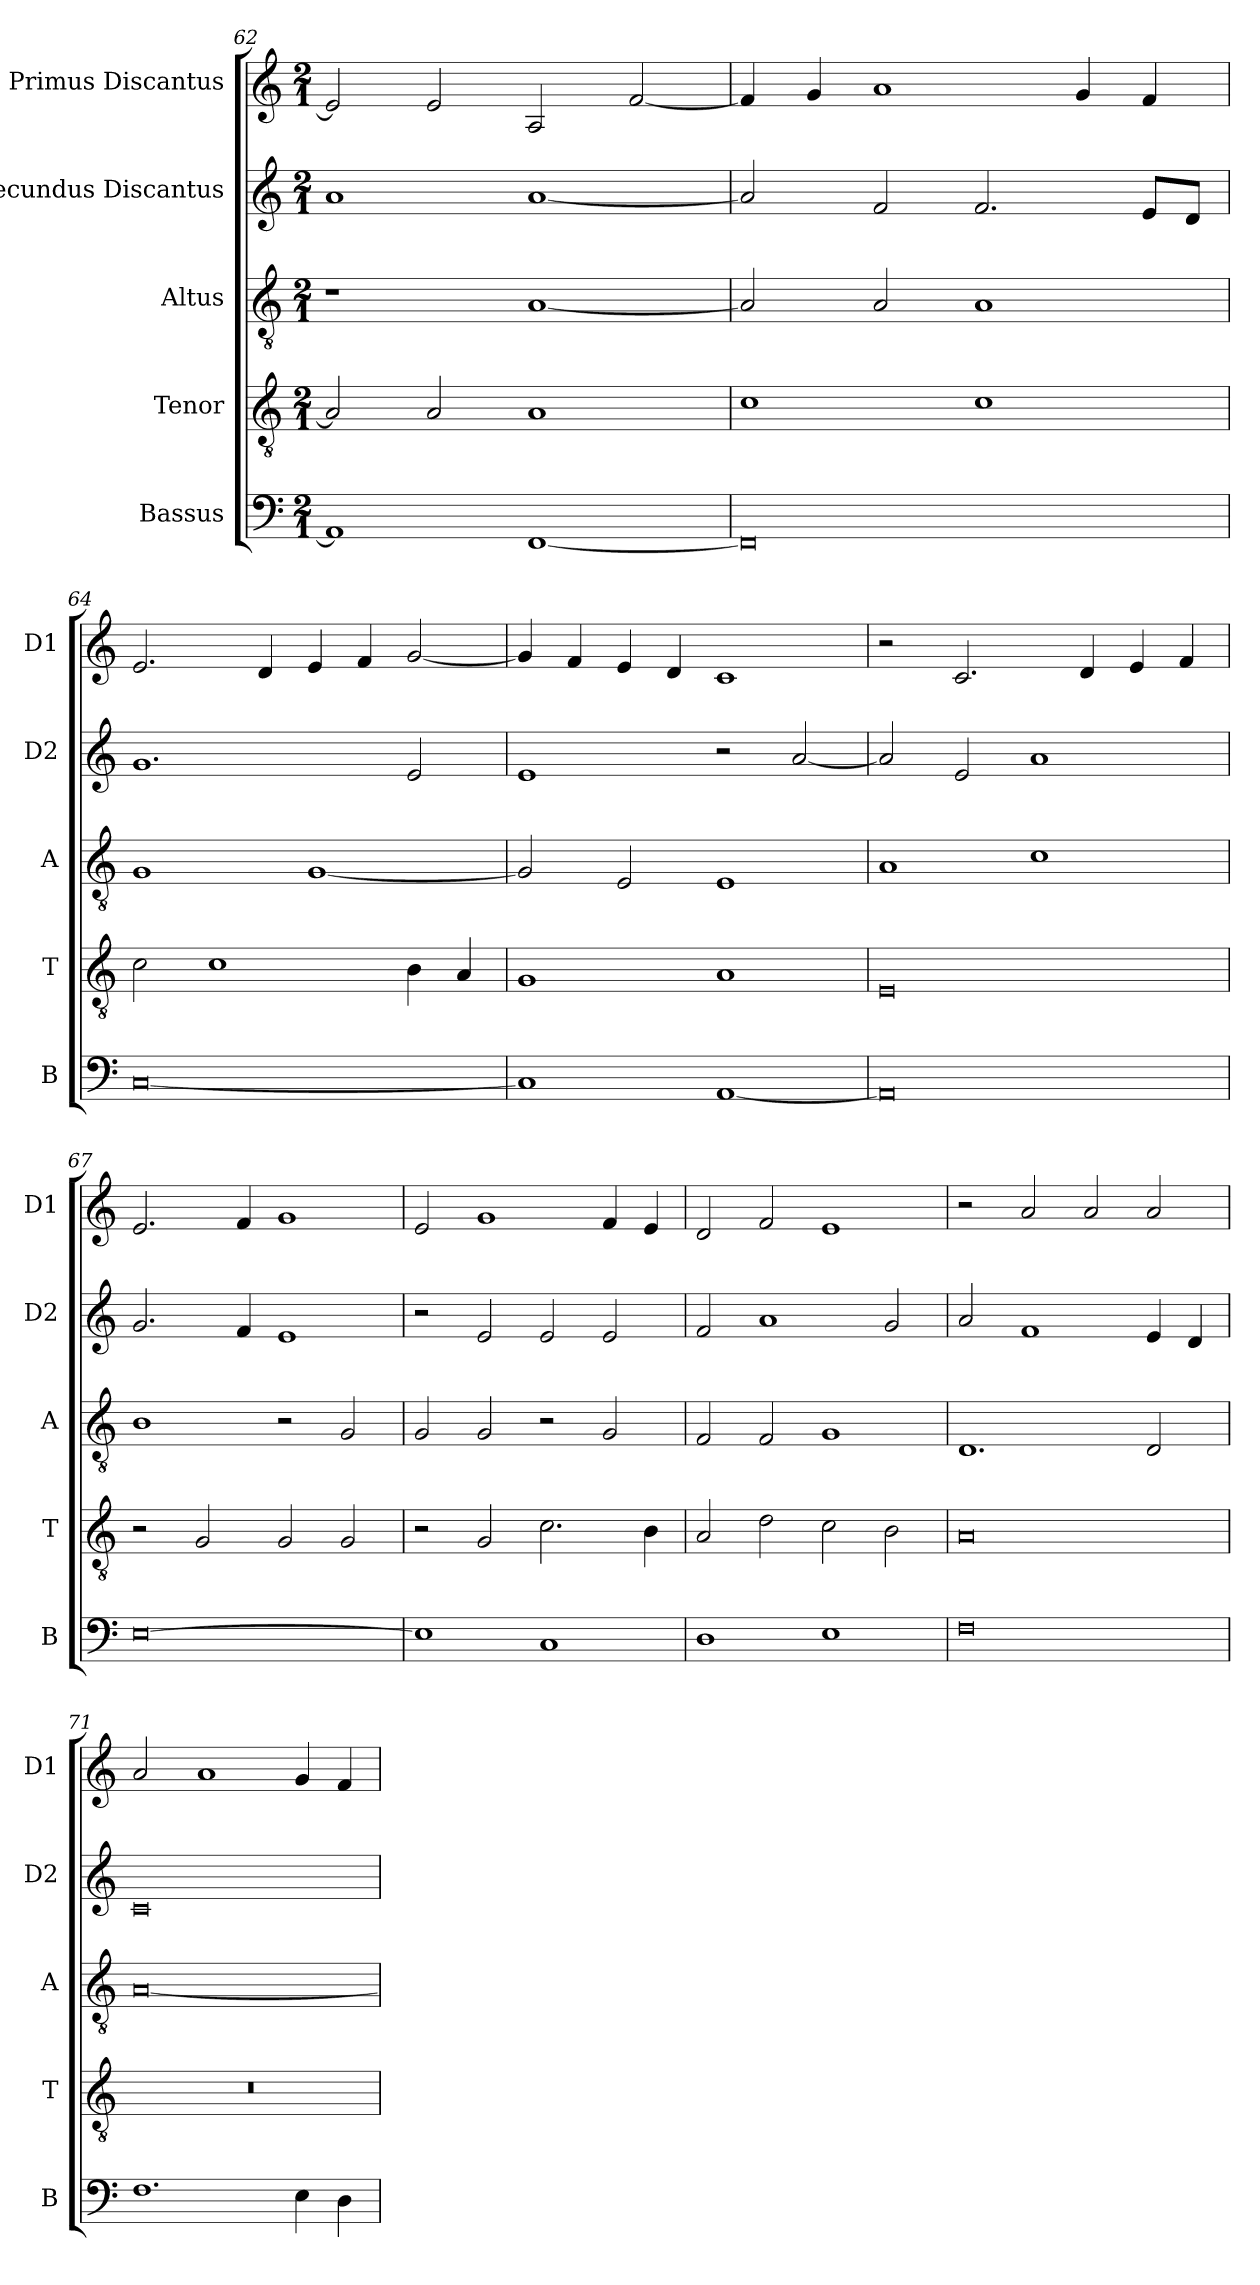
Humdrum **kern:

**kern	**kern	**kern	**kern	**kern
*part5	*part4	*part3	*part2	*part1
*staff5	*staff4	*staff3	*staff2	*staff1
*I"Bassus	*I"Tenor	*I"Altus	*I"Secundus Discantus	*I"Primus Discantus
*I'B	*I'T	*I'A	*I'D2	*I'D1
*clefF4	*clefGv2	*clefGv2	*clefG2	*clefG2
*k[]	*k[]	*k[]	*k[]	*k[]
*M2/1	*M2/1	*M2/1	*M2/1	*M2/1
=62	=62	=62	=62	=62
1AA]	2A]	1r	1a	2e]
.	2A	.	.	2e
[1FF	1A	[1A	[1a	2A
.	.	.	.	[2f
=63	=63	=63	=63	=63
0FF]	1c	2A]	2a]	4f]
.	.	.	.	4g
.	.	2A	2f	1a
.	1c	1A	2.f	.
.	.	.	.	4g
.	.	.	8eL	4f
.	.	.	8dJ	.
=64	=64	=64	=64	=64
[0C	2c	1G	1.g	2.e
.	1c	.	.	.
.	.	.	.	4d
.	.	[1G	.	4e
.	.	.	.	4f
.	4B	.	2e	[2g
.	4A	.	.	.
=65	=65	=65	=65	=65
1C]	1G	2G]	1e	4g]
.	.	.	.	4f
.	.	2E	.	4e
.	.	.	.	4d
[1AA	1A	1E	2r	1c
.	.	.	[2a	.
=66	=66	=66	=66	=66
0AA]	0E	1A	2a]	2r
.	.	.	2e	2.c
.	.	1c	1a	.
.	.	.	.	4d
.	.	.	.	4e
.	.	.	.	4f
=67	=67	=67	=67	=67
[0E	2r	1B	2.g	2.e
.	2G	.	.	.
.	.	.	4f	4f
.	2G	2r	1e	1g
.	2G	2G	.	.
=68	=68	=68	=68	=68
1E]	2r	2G	2r	2e
.	2G	2G	2e	1g
1C	2.c	2r	2e	.
.	.	2G	2e	4f
.	4B	.	.	4e
=69	=69	=69	=69	=69
1D	2A	2F	2f	2d
.	2d	2F	1a	2f
1E	2c	1G	.	1e
.	2B	.	2g	.
=70	=70	=70	=70	=70
0F	0A	1.D	2a	2r
.	.	.	1f	2a
.	.	.	.	2a
.	.	2D	4e	2a
.	.	.	4d	.
=71	=71	=71	=71	=71
1.F	0r	[0A	0c	2a
.	.	.	.	1a
4E	.	.	.	4g
4D	.	.	.	4f
=	=	=	=	=
*-	*-	*-	*-	*-
